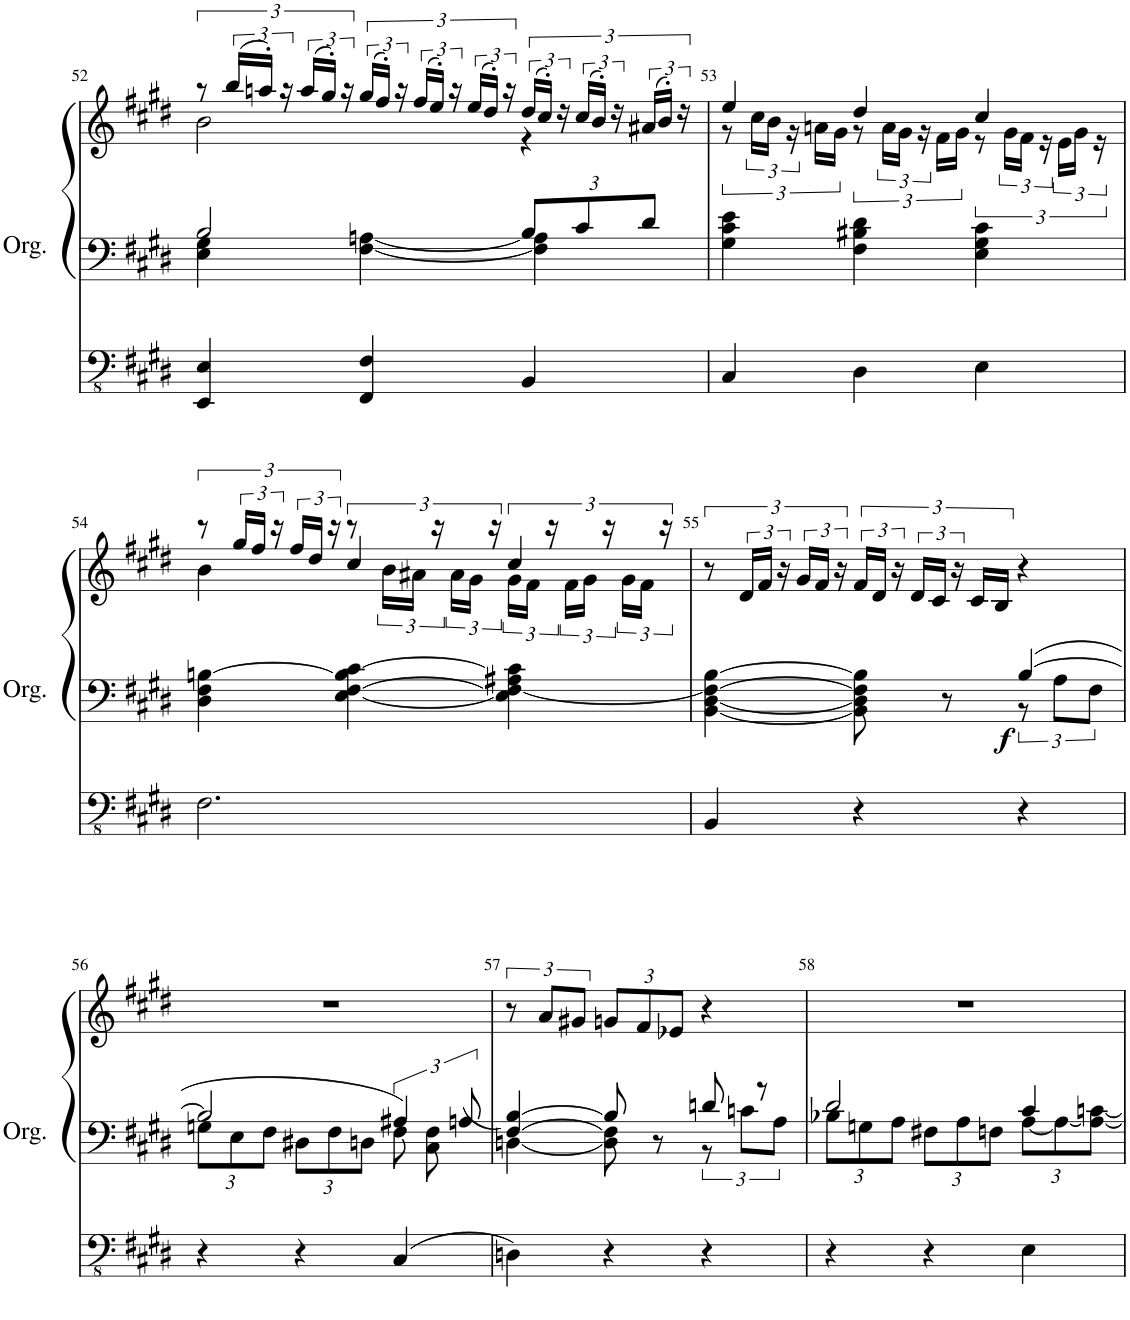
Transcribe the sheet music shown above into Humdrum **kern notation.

**kern	**kern	**kern	**dynam
*part1	*part1	*part1	*part1
*staff3	*staff2	*staff1	*staff1/2/3
*I"Orgue à tuyaux	*	*	*
*I'Org.	*	*	*
!!LO:PB:g=z
*clefFv4	*clefF4	*clefG2	*
*k[f#c#g#d#]	*k[f#c#g#d#]	*k[f#c#g#d#]	*
*M3/4	*M3/4	*M3/4	*
=52	=52	=52	=52
*	*^	*^	*
4EEE/ 4EE/	2B/	4E\ 4G#\	12r	2b\	.
.	.	.	(36bb/LL	.	.
.	.	.	36aan'/JJ)	.	.
.	.	.	36r	.	.
.	.	.	(36aa/LL	.	.
.	.	.	36gg#'/JJ)	.	.
.	.	.	36r	.	.
4FFF#/ 4FF#/	.	[4F#\ [4An\	(36gg#/LL	.	.
.	.	.	36ff#'/JJ)	.	.
.	.	.	36r	.	.
.	.	.	(36ff#/LL	.	.
.	.	.	36ee'/JJ)	.	.
.	.	.	36r	.	.
.	.	.	(36ee/LL	.	.
.	.	.	36dd#'/JJ)	.	.
.	.	.	36r	.	.
*	*Xbrackettup	*	*	*	*
4BBB/	12B/L	4F#\] 4A\]	(36dd#/LL	4r	.
.	.	.	36cc#'/JJ)	.	.
.	.	.	36r	.	.
.	12c#/	.	(36cc#/LL	.	.
.	.	.	36b'/JJ)	.	.
.	.	.	36r	.	.
.	12d#/J	.	(36a#X/LL	.	.
.	.	.	36b'/JJ)	.	.
.	.	.	36r	.	.
*	*v	*v	*	*	*
=53	=53	=53	=53	=53
4CC#/	4G#\ 4c#\ 4e\	4ee/	12r	.
.	.	.	36cc#\LL	.
.	.	.	36b\JJ	.
.	.	.	36r	.
.	.	.	24an\LL	.
.	.	.	24g#\JJ	.
4DD#\	4F#\ 4B#X\ 4d#\	4dd#/	12r	.
.	.	.	36a\LL	.
.	.	.	36g#\JJ	.
.	.	.	36r	.
.	.	.	24f#\LL	.
.	.	.	24g#\JJ	.
4EE\	4E\ 4G#\ 4c#\	4cc#/	12r	.
.	.	.	36g#\LL	.
.	.	.	36f#\JJ	.
.	.	.	36r	.
.	.	.	36e\LL	.
.	.	.	36g#\JJ	.
.	.	.	36r	.
!!LO:LB:g=z	!!
=54	=54	=54	=54	=54
2.FF#\	4D#\ 4F#\ [4Bn\	12r	4b\	.
.	.	36gg#/LL	.	.
.	.	36ff#/JJ	.	.
.	.	36r	.	.
.	.	36ff#/LL	.	.
.	.	36dd#/JJ	.	.
.	.	36r	.	.
.	[4E\ [4F#\ 4B\] [4c#\	12r	4cc#/	.
.	.	36b\LL	.	.
.	.	36a#X\JJ	.	.
.	.	36r	.	.
.	.	36a#\LL	.	.
.	.	36g#\JJ	.	.
.	.	36r	.	.
.	4E\] 4F#\_ 4A#X\ 4c#\]	36g#\LL	4cc#/	.
.	.	36f#\JJ	.	.
.	.	36r	.	.
.	.	36f#\LL	.	.
.	.	36g#\JJ	.	.
.	.	36r	.	.
.	.	36g#\LL	.	.
.	.	36f#\JJ	.	.
.	.	36r	.	.
*	*	*v	*v	*
=55	=55	=55	=55
*	*^	*	*
4BBB/	[4BB\ [<4D#\ 4F#\_ [4B\	2ryy	12r	.
.	.	.	36d#/LL	.
.	.	.	36f#/JJ	.
.	.	.	36r	.
.	.	.	36g#/LL	.
.	.	.	36f#/JJ	.
.	.	.	36r	.
4r	8BB\] 8D#\] 8F#\] 8B\]	.	36f#/LL	.
.	.	.	36d#/JJ	.
.	.	.	36r	.
.	.	.	36d#/LL	.
.	.	.	36c#/JJ	.
.	8r	.	.	.
.	.	.	36r	.
.	.	.	24c#/LL	.
.	.	.	24B/JJ	.
*	*	*brackettup	*	*
!	!	!	!	!LO:DY:b=2
4r	[4B/	12r	4r	f
.	.	12A\L	.	.
.	.	12F#\J	.	.
!!LO:LB:g=z
=56	=56	=56	=56	=56
*	*	*Xbrackettup	*	*
4r	2B/]	12Gn\L	2.r	.
.	.	12E\	.	.
.	.	12F#\J	.	.
4r	.	12D#X\L	.	.
.	.	12F#\	.	.
.	.	12Dn\J	.	.
*	*	*brackettup	*	*
4CC#/	4A#X/	12F#\	.	.
.	.	12C#\ 12F#\	.	.
.	.	12An/	.	.
=57	=57	=57	=57	=57
4DDn\	[4F#/ [4B/	[<4Dn\	12r	.
.	.	.	12a/L	.
.	.	.	12g#X/J	.
*	*	*	*Xbrackettup	*
4r	8B/]	8D\] 8F#\]	12gn/L	.
.	.	.	12f#/	.
.	8r	8ryy	.	.
.	.	.	12e-X/J	.
4r	8dn/	12r	4r	.
.	.	12cn\L	.	.
.	8r	.	.	.
.	.	12A\J	.	.
=58	=58	=58	=58	=58
*	*	*Xbrackettup	*	*
4r	2d#/	12B-X\L	2.r	.
.	.	12Gn\	.	.
.	.	12A\J	.	.
4r	.	12F#X\L	.	.
.	.	12A\	.	.
.	.	12Fn\J	.	.
4EE\	4c#/	[12A\L	.	.
.	.	12A\_	.	.
.	.	12A\_ [12cn\J	.	.
*	*v	*v	*	*
=	=	=	=
*-	*-	*-	*-
